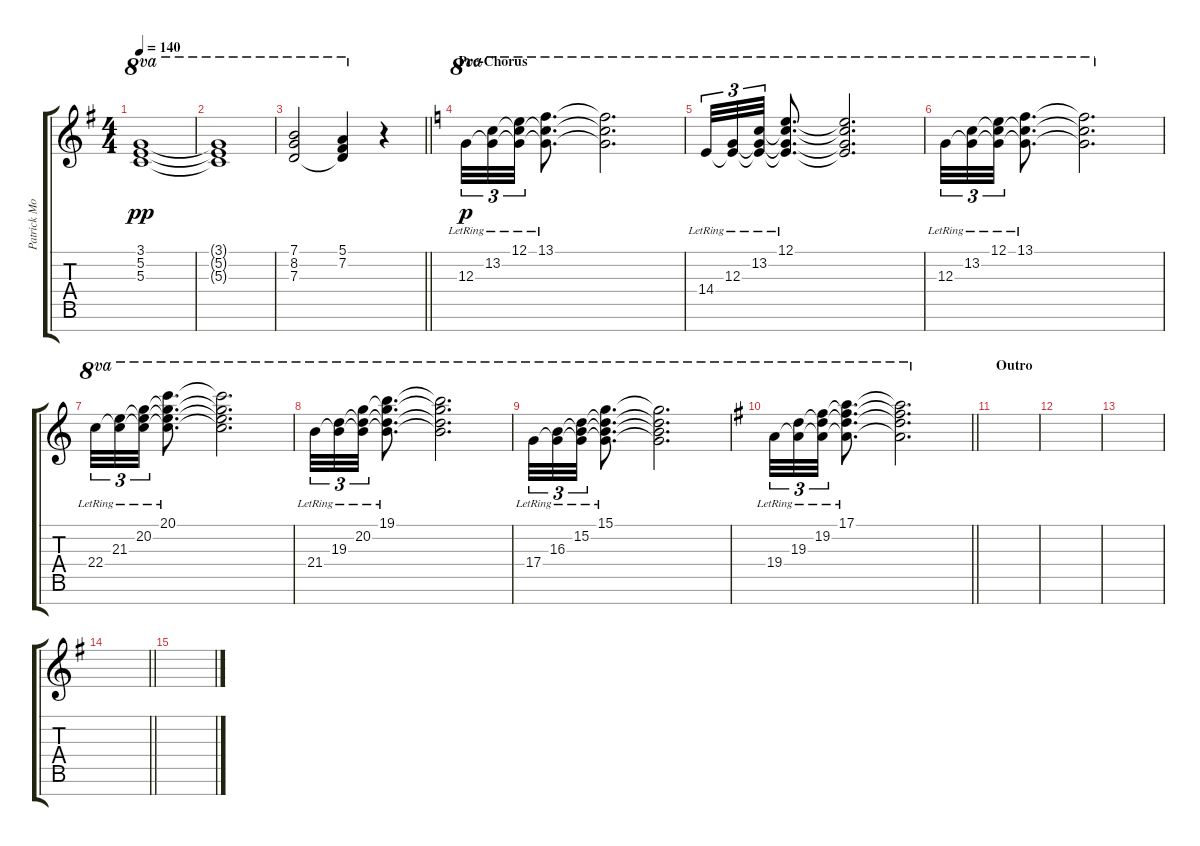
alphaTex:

\track ("Patrick Moraz 3" "Patrick Mo") {instrument acousticguitarnylon}
\staff {score tabs}
\tuning (E4 B3 G3 D3 A2 E2 B1) {hide}
\ts (4 4)
\tempo 140
\clef g2
\ks g
(3.1 5.2 5.3).1{ot 8va dy pp} |
(3.1{t} 5.2{t} 5.3{t}).1{ot 8va} |
\barLineRight lightlight
(7.1 8.2 7.3).2{ot 8va} (5.1 7.2 7.3{t}).4{ot 8va} r.4 |
\section ("" "Pre-Chorus")
\ks c
12.3{lr}.32{tu (3 2) ot 8va dy p instrument fx3crystal} (13.2{lr} 12.3{t}).32{tu (3 2) ot 8va} (12.1{lr} 13.2{t} 12.3{t}).32{tu (3 2) ot 8va} (13.1{lr} 13.2{t} 12.3{t}).8{d ot 8va} (13.1{t} 13.2{t} 12.3{t}).2{d ot 8va} |
14.4{lr}.32{tu (3 2) ot 8va} (12.3{lr} 14.4{t}).32{tu (3 2) ot 8va} (13.2{lr} 12.3{t} 14.4{t}).32{tu (3 2) ot 8va} (12.1{lr} 13.2{t} 12.3{t} 14.4{t}).8{d ot 8va} (12.1{t} 13.2{t} 12.3{t} 14.4{t}).2{d ot 8va} |
12.3{lr}.32{tu (3 2) ot 8va} (13.2{lr} 12.3{t}).32{tu (3 2) ot 8va} (12.1{lr} 13.2{t} 12.3{t}).32{tu (3 2) ot 8va} (13.1{lr} 13.2{t} 12.3{t}).8{d ot 8va} (13.1{t} 13.2{t} 12.3{t}).2{d ot 8va} |
22.4{lr}.32{tu (3 2) ot 8va} (21.3{lr} 22.4{t}).32{tu (3 2) ot 8va} (20.2{lr} 21.3{t} 22.4{t}).32{tu (3 2) ot 8va} (20.1{lr} 20.2{t} 21.3{t} 22.4{t}).8{d ot 8va} (20.1{t} 20.2{t} 21.3{t} 22.4{t}).2{d ot 8va} |
21.4{lr}.32{tu (3 2) ot 8va} (19.3{lr} 21.4{t}).32{tu (3 2) ot 8va} (20.2{lr} 19.3{t} 21.4{t}).32{tu (3 2) ot 8va} (19.1{lr} 20.2{t} 19.3{t} 21.4{t}).8{d ot 8va} (19.1{t} 20.2{t} 19.3{t} 21.4{t}).2{d ot 8va} |
17.4{lr}.32{tu (3 2) ot 8va} (16.3{lr} 17.4{t}).32{tu (3 2) ot 8va} (15.2{lr} 16.3{t} 17.4{t}).32{tu (3 2) ot 8va} (15.1{lr} 15.2{t} 16.3{t} 17.4{t}).8{d ot 8va} (15.1{t} 15.2{t} 16.3{t} 17.4{t}).2{d ot 8va} |
\barLineRight lightlight
\ks g
19.4{lr}.32{tu (3 2) ot 8va} (19.3{lr} 19.4{t}).32{tu (3 2) ot 8va} (19.2{lr} 19.3{t} 19.4{t}).32{tu (3 2) ot 8va} (17.1{lr} 19.2{t} 19.3{t} 19.4{t}).8{d ot 8va} (17.1{t} 19.2{t} 19.3{t} 19.4{t}).2{d ot 8va} |
\section ("" "Outro")
|
|
|
\barLineRight lightlight
|
\section ("" "")
